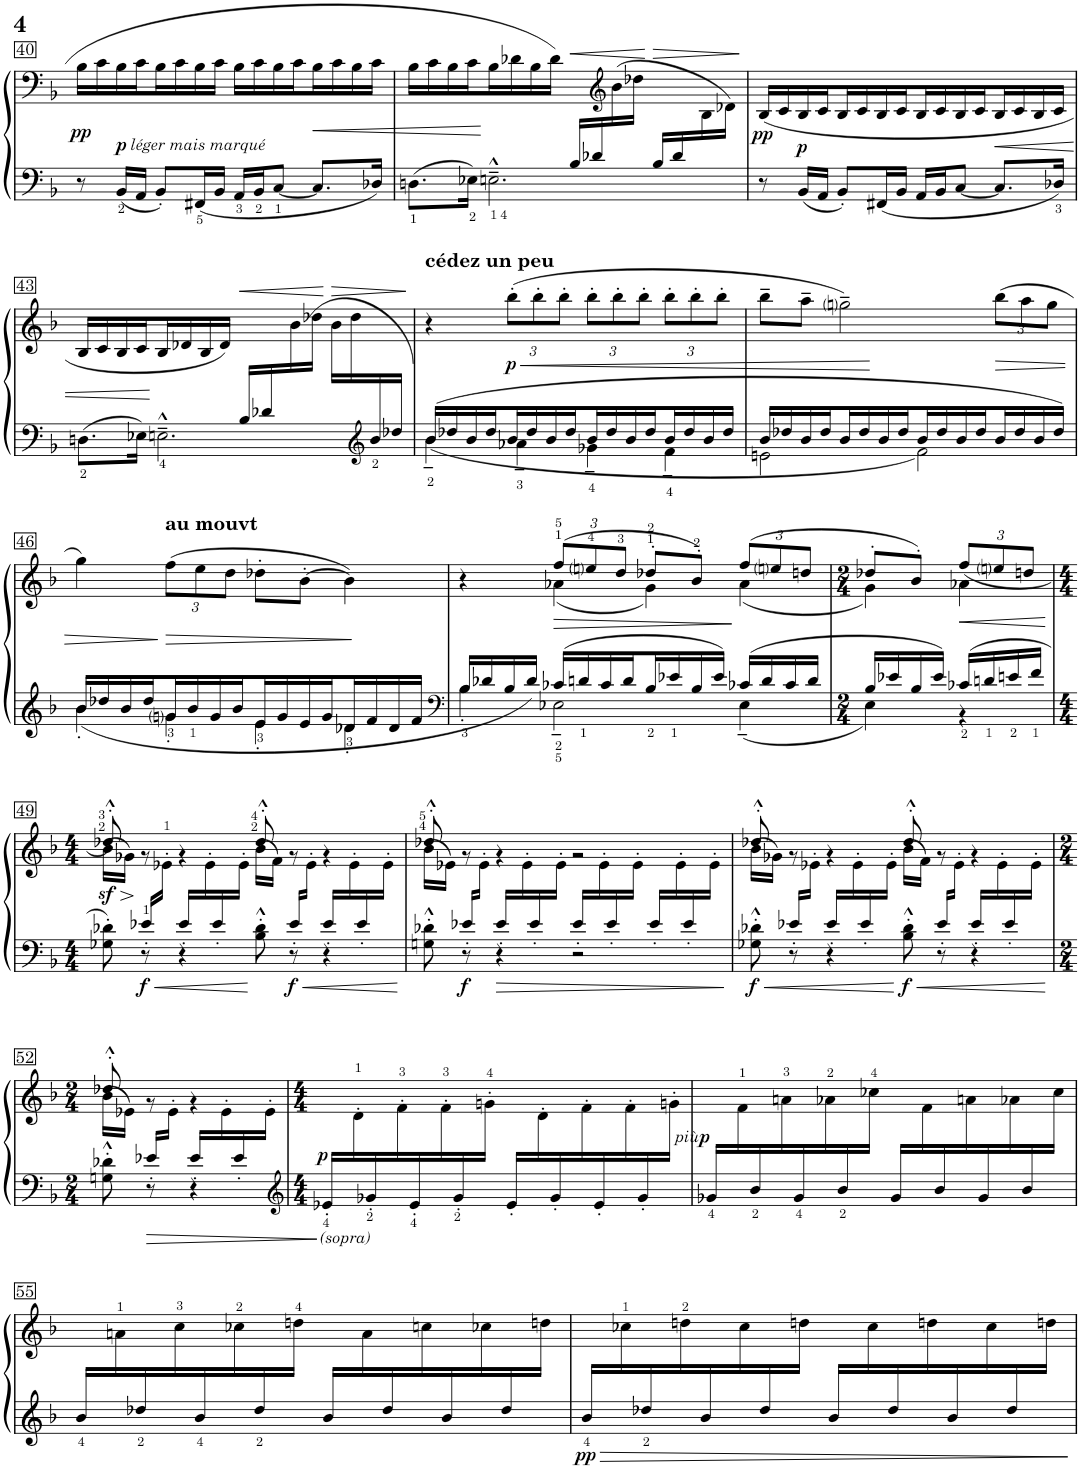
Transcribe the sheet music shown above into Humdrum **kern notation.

**kern	**kern	**dynam
*part1	*part1	*part1
*staff2	*staff1	*staff1/2
*I"Piano	*	*
*I'Pno.	*	*
!!LO:PB:g=z
*clefF4	*clefF4	*
*k[b-]	*k[b-]	*
*M4/4	*M4/4	*
=40	=40	=40
!	!	!LO:DY:b
8r	16B-\LL	pp
.	16c\	.
16BB-/LL	16B-\	.
16AA/JJ	16c\J	.
!	!	!LO:DY:a=2
!	!	!LO:DY:n=1:a=2
8BB-'/L	16B-\L	p other-dynamics
.	16c\	.
16FF#X/L	16B-\	.
16BB-/JJ	16c\JJ	.
16AA/LL	16B-\LL	.
16BB-/J	16c\	.
[8C/J	16B-\	.
.	16c\J	.
8.C/L]	16B-\L	.
.	16c\	.
.	16B-\	.
16D-X/Jk	16c\JJ	.
=41	=41	=41
*^	*	*
2ryy	8.Dn\L	16B-\LL	.
.	.	16c\	.
.	.	16B-\	.
.	16E-X\Jk	16c\J	.
.	2.En~^^\	16B-\L	.
.	.	16d-X\	.
.	.	16B-\	.
.	.	16d-\JJ	.
!	!	!	!LO:HP:b=2
16B-/LL	.	8ryy	<
16d-X/	.	.	.
*	*	*clefG2	*
8ryy	.	(16b-\	.
.	.	16dd-X\JJ	.
!	!	!	!LO:HP:b=2
16B-/LL	.	8ryy	> [
16d-/	.	.	.
8ryy	.	16B-\	.
.	.	16d-X\JJ)	.
*v	*v	*	*
.	.	]
=42	=42	=42
!	!	!LO:DY:b
8r	(<16B-/LL	pp
.	16c/	.
!	!	!LO:DY:a=2
16BB-/LL	16B-/	p
16AA/JJ	16c/J	.
8BB-'/L	16B-/L	.
.	16c/	.
16FF#X/L	16B-/	.
16BB-/JJ	16c/J	.
16AA/LL	16B-/L	.
16BB-/J	16c/	.
[8C/J	16B-/	.
.	16c/J	.
8.C/L]	16B-/L	.
.	16c/	.
.	16B-/	.
16D-X/Jk	16c/JJ	.
!!LO:LB:g=z
=43	=43	=43
*^	*	*
*	*^	*	*
2ryy	8.Dn\L	4ryy	16B-/LL	.
.	.	.	16c/	.
.	.	.	16B-/	.
.	16E-X\Jk	.	16c/J	.
.	2.En~>^^\	4ryy	16B-/L	.
.	.	.	16d-X/	.
.	.	.	16B-/	.
.	.	.	16d-/JJ)	.
!	!	!	!	!LO:HP:b=2
16B-/LL	.	4ryy	8ryy	<
16d-X/	.	.	.	.
4ryy	.	.	(16b-\	.
.	.	.	16dd-X\JJ	.
!	!	!	!	!LO:HP:n=1:b
.	.	8ryy	16b-\LL	[ >
.	.	.	16dd-\	.
*clefG2	*	*	*	*
16b-</	.	8ryy	8ryy	.
16dd-X/JJ)	.	.	.	.
*v	*v	*v	*	*
.	.	]
=44	=44	=44
*^	*	*
!	!	!LO:TX:a:B:t=cédez un peu	!
16b-</LL	4b-~\	4r	.
16dd-X/	.	.	.
16b-/	.	.	.
16dd-/J	.	.	.
*	*	*Xbrackettup	*
!	!	!	!LO:HP:b
!	!	!	!LO:DY:n=1:b
16b-/L	4a-X~\	(12bb-'\L	< p
16dd-/	.	.	.
.	.	12bb-'\	.
16b-/	.	.	.
.	.	12bb-'\J	.
16dd-/J	.	.	.
16b-/L	4g-X~\	12bb-'\L	.
16dd-/	.	.	.
.	.	12bb-'\	.
16b-/	.	.	.
.	.	12bb-'\J	.
16dd-/J	.	.	.
16b-/L	4f~\	12bb-'\L	.
16dd-/	.	.	.
.	.	12bb-'\	.
16b-/	.	.	.
.	.	12bb-'\J	.
16dd-/JJ	.	.	.
=45	=45	=45	=45
16b-/LL	2en\	8bb-~\L	.
16dd-X/	.	.	.
16b-/	.	8aa~\J	.
16dd-/J	.	.	.
16b-/L	.	2ggni~\)	.
16dd-/	.	.	.
16b-/	.	.	.
16dd-/J	.	.	.
16b-/L	2f\	.	.
16dd-/	.	.	.
16b-/	.	.	.
16dd-/J	.	.	.
!	!	!	!LO:HP:n=1:b
16b-/L	.	(12bb-\L	[ >
16dd-/	.	.	.
.	.	12aa\	.
16b-/	.	.	.
.	.	12gg\J	.
16dd-/JJ	.	.	.
!!LO:LB:g=z
=46	=46	=46	=46
16b-/LL	4b-'\	4gg\)	.
16dd-X/	.	.	.
16b-/	.	.	.
16dd-/J	.	.	.
!	!	!LO:TX:a:B:t=au mouvt	!
!	!	!	!LO:HP:n=1:b
16g</L	4gni'\	(12ff\L	] >
16b-</	.	.	.
.	.	12ee\	.
16g/	.	.	.
.	.	12dd\J	.
16b-/J	.	.	.
16e</L	4e'\	8dd-X'\L	.
16g/	.	.	.
16e/	.	[8b-'\J	.
16g/J	.	.	.
16d-X</L	4d-'\	4b-\])	.
16f/	.	.	.
16d-/	.	.	.
16f/JJ	.	.	.
*v	*v	*	*
.	.	]
=47	=47	=47
*clefF4	*	*
*^	*^	*
16B-</LL	4B-'\	4r	4ryy	.
16d-X/	.	.	.	.
16B-/	.	.	.	.
16d-/JJ	.	.	.	.
!	!	!	!	!LO:HP:b
16c-X<</LL	2E-X~\	(12ff/L	(4a-X\	>
16dn</	.	.	.	.
.	.	12eeni/	.	.
16c-/	.	.	.	.
.	.	12dd/J	.	.
16d/J	.	.	.	.
16B-</L	.	8dd-X'/L	4g\)	.
16e-X</	.	.	.	.
16B-/	.	8b-'/J)	.	.
16e-/JJ	.	.	.	.
16c-X/LL	4E-~\	(12ff/L	(4a-\	]
16d/	.	.	.	.
.	.	12eeni/	.	.
16c-/	.	.	.	.
.	.	12ddn/J	.	.
16d/JJ	.	.	.	.
=48	=48	=48	=48	=48
*M2/4	*	*M2/4	*	*
16B-/LL	4E\	8dd-X'/L	4g\)	.
16e-X/	.	.	.	.
16B-/	.	8b-'/J)	.	.
16e-/JJ	.	.	.	.
!	!	!	!	!LO:HP:b
16c-X</LL	4r	(12ff/L	4a-X\	<
16dn</	.	.	.	.
.	.	12eeni/	.	.
16en</	.	.	.	.
.	.	12ddn/J	.	.
16f</JJ	.	.	.	.
*v	*v	*	*	*
*	*v	*v	*
.	.	[
!!LO:LB:g=z
=49	=49	=49
*M4/4	*M4/4	*
*^	*	*
!	!	!	!LO:HP:b
*	*	*^	*
!	!	!	!	!LO:DY:n=1:b
8ryy	8G-X\' 8d-X\'	(16b-\LL	8dd-X'^^/)	> sf
.	.	16g-X\JJ)	.	.
!	!	!	!	!LO:DY:n=2:b=2
16e-X'</LL	8r	16ryy	8r	] f
16ryy	.	16e-X>'>\JJ	.	.
16e-'</LL	4r	16ryy	4r	.
16ryy	.	16e-'>\	.	.
16e-'</	.	16ryy	.	.
8.ryy	.	16e-'>\JJ	.	.
.	8B-\'^^ 8d-\'^^	(16b-\LL	8dd-'^^/	.
.	.	16f\JJ)	.	.
!	!	!	!	!LO:DY:n=3:b=2
16e-'</LL	8r	16ryy	8r	f
16ryy	.	16e-'>\JJ	.	.
16e-'</LL	4r	16ryy	4r	.
16ryy	.	16e-'>\	.	.
16e-'</	.	16ryy	.	.
16ryy	.	16e-'>\JJ	.	.
=50	=50	=50	=50	=50
8ryy	8Gn\'^^ 8d-X\'^^	(16b-\LL	8dd-X'^^/	.
.	.	16e-X\JJ)	.	.
!	!	!	!	!LO:DY:b=2
16e-X'</LL	8r	16ryy	8r	f
16ryy	.	16e-'>\JJ	.	.
16e-'</LL	4r	16ryy	4r	.
16ryy	.	16e-'>\	.	.
16e-'</	.	16ryy	.	.
16ryy	.	16e-'>\JJ	.	.
16e-'</LL	2r	16ryy	2r	.
16ryy	.	16e-'>\	.	.
16e-'</	.	16ryy	.	.
16ryy	.	16e-'>\JJ	.	.
16e-'</LL	.	16ryy	.	.
16ryy	.	16e-'>\	.	.
16e-'</	.	16ryy	.	.
16ryy	.	16e-'>\JJ	.	.
=51	=51	=51	=51	=51
!	!	!	!	!LO:DY:b=2
8ryy	8G-X\'^^ 8d-X\'^^	(16b-\LL	8dd-X'^^/	f
.	.	16g-X\JJ)	.	.
16e-X'</LL	8r	16ryy	8r	.
16ryy	.	16e-X'>\JJ	.	.
16e-'</LL	4r	16ryy	4r	.
16ryy	.	16e-'>\	.	.
16e-'</	.	16ryy	.	.
8.ryy	.	16e-'>\JJ	.	.
!	!	!	!	!LO:DY:b=2
.	8B-\'^^ 8d-\'^^	(16b-\LL	8dd-'^^/	f
.	.	16f\JJ)	.	.
16e-'</LL	8r	16ryy	8r	.
16ryy	.	16e-'>\JJ	.	.
16e-'</LL	4r	16ryy	4r	.
16ryy	.	16e-'>\	.	.
16e-'</	.	16ryy	.	.
16ryy	.	16e-'>\JJ	.	.
!!LO:LB:g=z	!!
=52	=52	=52	=52	=52
*M2/4	*	*M2/4	*	*
8ryy	8Gn\'^^ 8d-X\'^^	(16b-\LL	8dd-X'^^/	.
.	.	16e-X\JJ)	.	.
16e-X'</LL	8r	16ryy	8r	.
16ryy	.	16e-'>\JJ	.	.
16e-'</LL	4r	16ryy	4r	.
16ryy	.	16e-'>\	.	.
16e-'</	.	16ryy	.	.
16ryy	.	16e-'>\JJ	.	.
*v	*v	*	*	*
=53	=53	=53	=53
*clefG2	*	*	*
*M4/4	*M4/4	*	*
!LO:TX:b:i:t=(sopra)	!	!	!
!	!	!	!LO:DY:a=2
16e-X'/LL	1ryy	16ryy	p
16ryy	.	16d>'\	.
16g-X'/	.	16ryy	.
16ryy	.	16f>'\	.
16e-'/	.	16ryy	.
16ryy	.	16f>'\	.
16g-'/	.	16ryy	.
16ryy	.	16gn>'\JJ	.
16e-'/LL	.	16ryy	.
16ryy	.	16d'\	.
16g-'/	.	16ryy	.
16ryy	.	16f'\	.
16e-'/	.	16ryy	.
16ryy	.	16f'\	.
16g-'/	.	16ryy	.
16ryy	.	16gn'\JJ	.
=54	=54	=54	=54
!	!	!	!LO:DY:a=2
!	!	!	!LO:DY:n=1:a=2
16g-X/LL	1ryy	16ryy	other-dynamics p
16ryy	.	16f>\	.
16b-/	.	16ryy	.
16ryy	.	16an>\	.
16g-/	.	16ryy	.
16ryy	.	16a-X>\	.
16b-/	.	16ryy	.
16ryy	.	16cc-X>\JJ	.
16g-/LL	.	16ryy	.
16ryy	.	16f\	.
16b-/	.	16ryy	.
16ryy	.	16an\	.
16g-/	.	16ryy	.
16ryy	.	16a-X\	.
16b-/	.	16ryy	.
16ryy	.	16cc-\JJ	.
!!LO:LB:g=z	!!
=55	=55	=55	=55
16b-/LL	1ryy	16ryy	.
16ryy	.	16an>\	.
16dd-X/	.	16ryy	.
16ryy	.	16cc>\	.
16b-/	.	16ryy	.
16ryy	.	16cc-X>\	.
16dd-/	.	16ryy	.
16ryy	.	16ddn>\JJ	.
16b-/LL	.	16ryy	.
16ryy	.	16a\	.
16dd-/	.	16ryy	.
16ryy	.	16ccn\	.
16b-/	.	16ryy	.
16ryy	.	16cc-X\	.
16dd-/	.	16ryy	.
16ryy	.	16ddn\JJ	.
=56	=56	=56	=56
!	!	!	!LO:HP:b=2
!	!	!	!LO:DY:n=1:b=2
16b-/LL	1ryy	16ryy	> pp
16ryy	.	16cc-X>\	.
16dd-X/	.	16ryy	.
16ryy	.	16ddn>\	.
16b-/	.	16ryy	.
16ryy	.	16cc-\	.
16dd-/	.	16ryy	.
16ryy	.	16ddn\JJ	.
16b-/LL	.	16ryy	.
16ryy	.	16cc-\	.
16dd-/	.	16ryy	.
16ryy	.	16ddn\	.
16b-/	.	16ryy	.
16ryy	.	16cc-\	.
16dd-/	.	16ryy	.
16ryy	.	16ddn\JJ	.
*	*v	*v	*
.	.	]
=	=	=
*-	*-	*-
